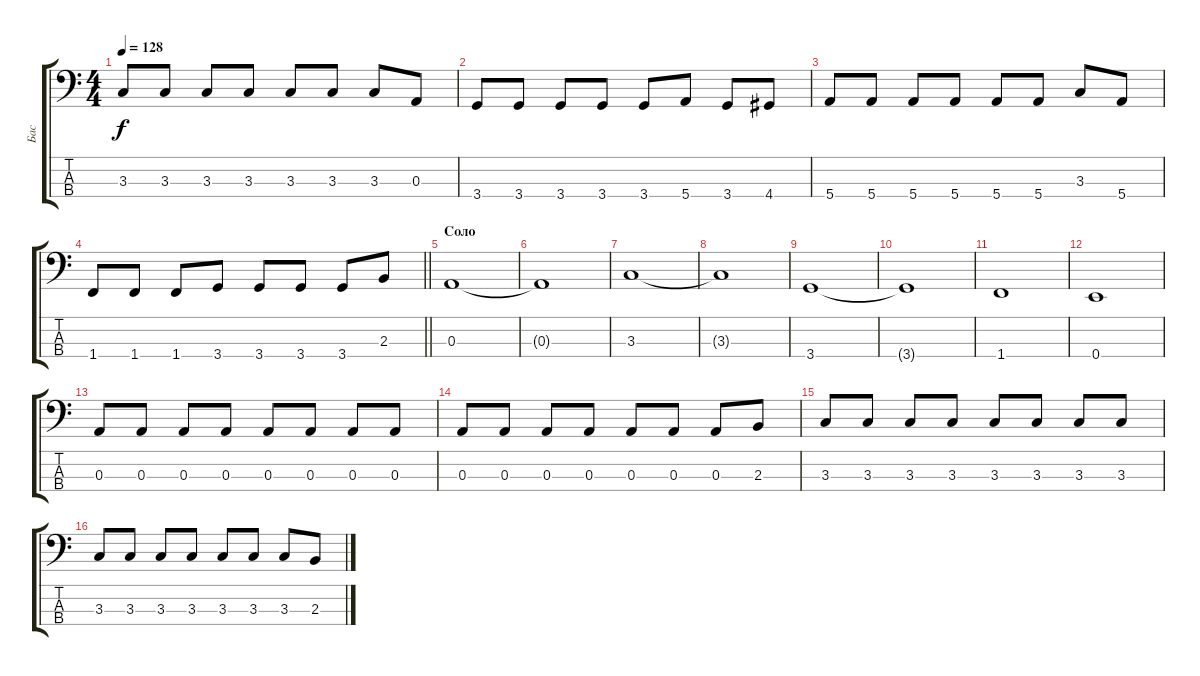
\track ("Бас" "Бас") {instrument electricbassfinger}
\staff {score tabs}
\tuning (G2 D2 A1 E1) {hide}
\ts (4 4)
\tempo 128
\clef f4
\ks c
3.3.8{dy f} 3.3.8 3.3.8 3.3.8 3.3.8 3.3.8 3.3.8 0.3.8 |
3.4.8 3.4.8 3.4.8 3.4.8 3.4.8 5.4.8 3.4.8 4.4.8 |
5.4.8 5.4.8 5.4.8 5.4.8 5.4.8 5.4.8 3.3.8 5.4.8 |
\barLineRight lightlight
1.4.8 1.4.8 1.4.8 3.4.8 3.4.8 3.4.8 3.4.8 2.3.8 |
\section ("" "Соло")
0.3.1 |
0.3{t}.1 |
3.3.1 |
3.3{t}.1 |
3.4.1 |
3.4{t}.1 |
1.4.1 |
0.4.1 |
0.3.8 0.3.8 0.3.8 0.3.8 0.3.8 0.3.8 0.3.8 0.3.8 |
0.3.8 0.3.8 0.3.8 0.3.8 0.3.8 0.3.8 0.3.8 2.3.8 |
3.3.8 3.3.8 3.3.8 3.3.8 3.3.8 3.3.8 3.3.8 3.3.8 |
3.3.8 3.3.8 3.3.8 3.3.8 3.3.8 3.3.8 3.3.8 2.3.8
